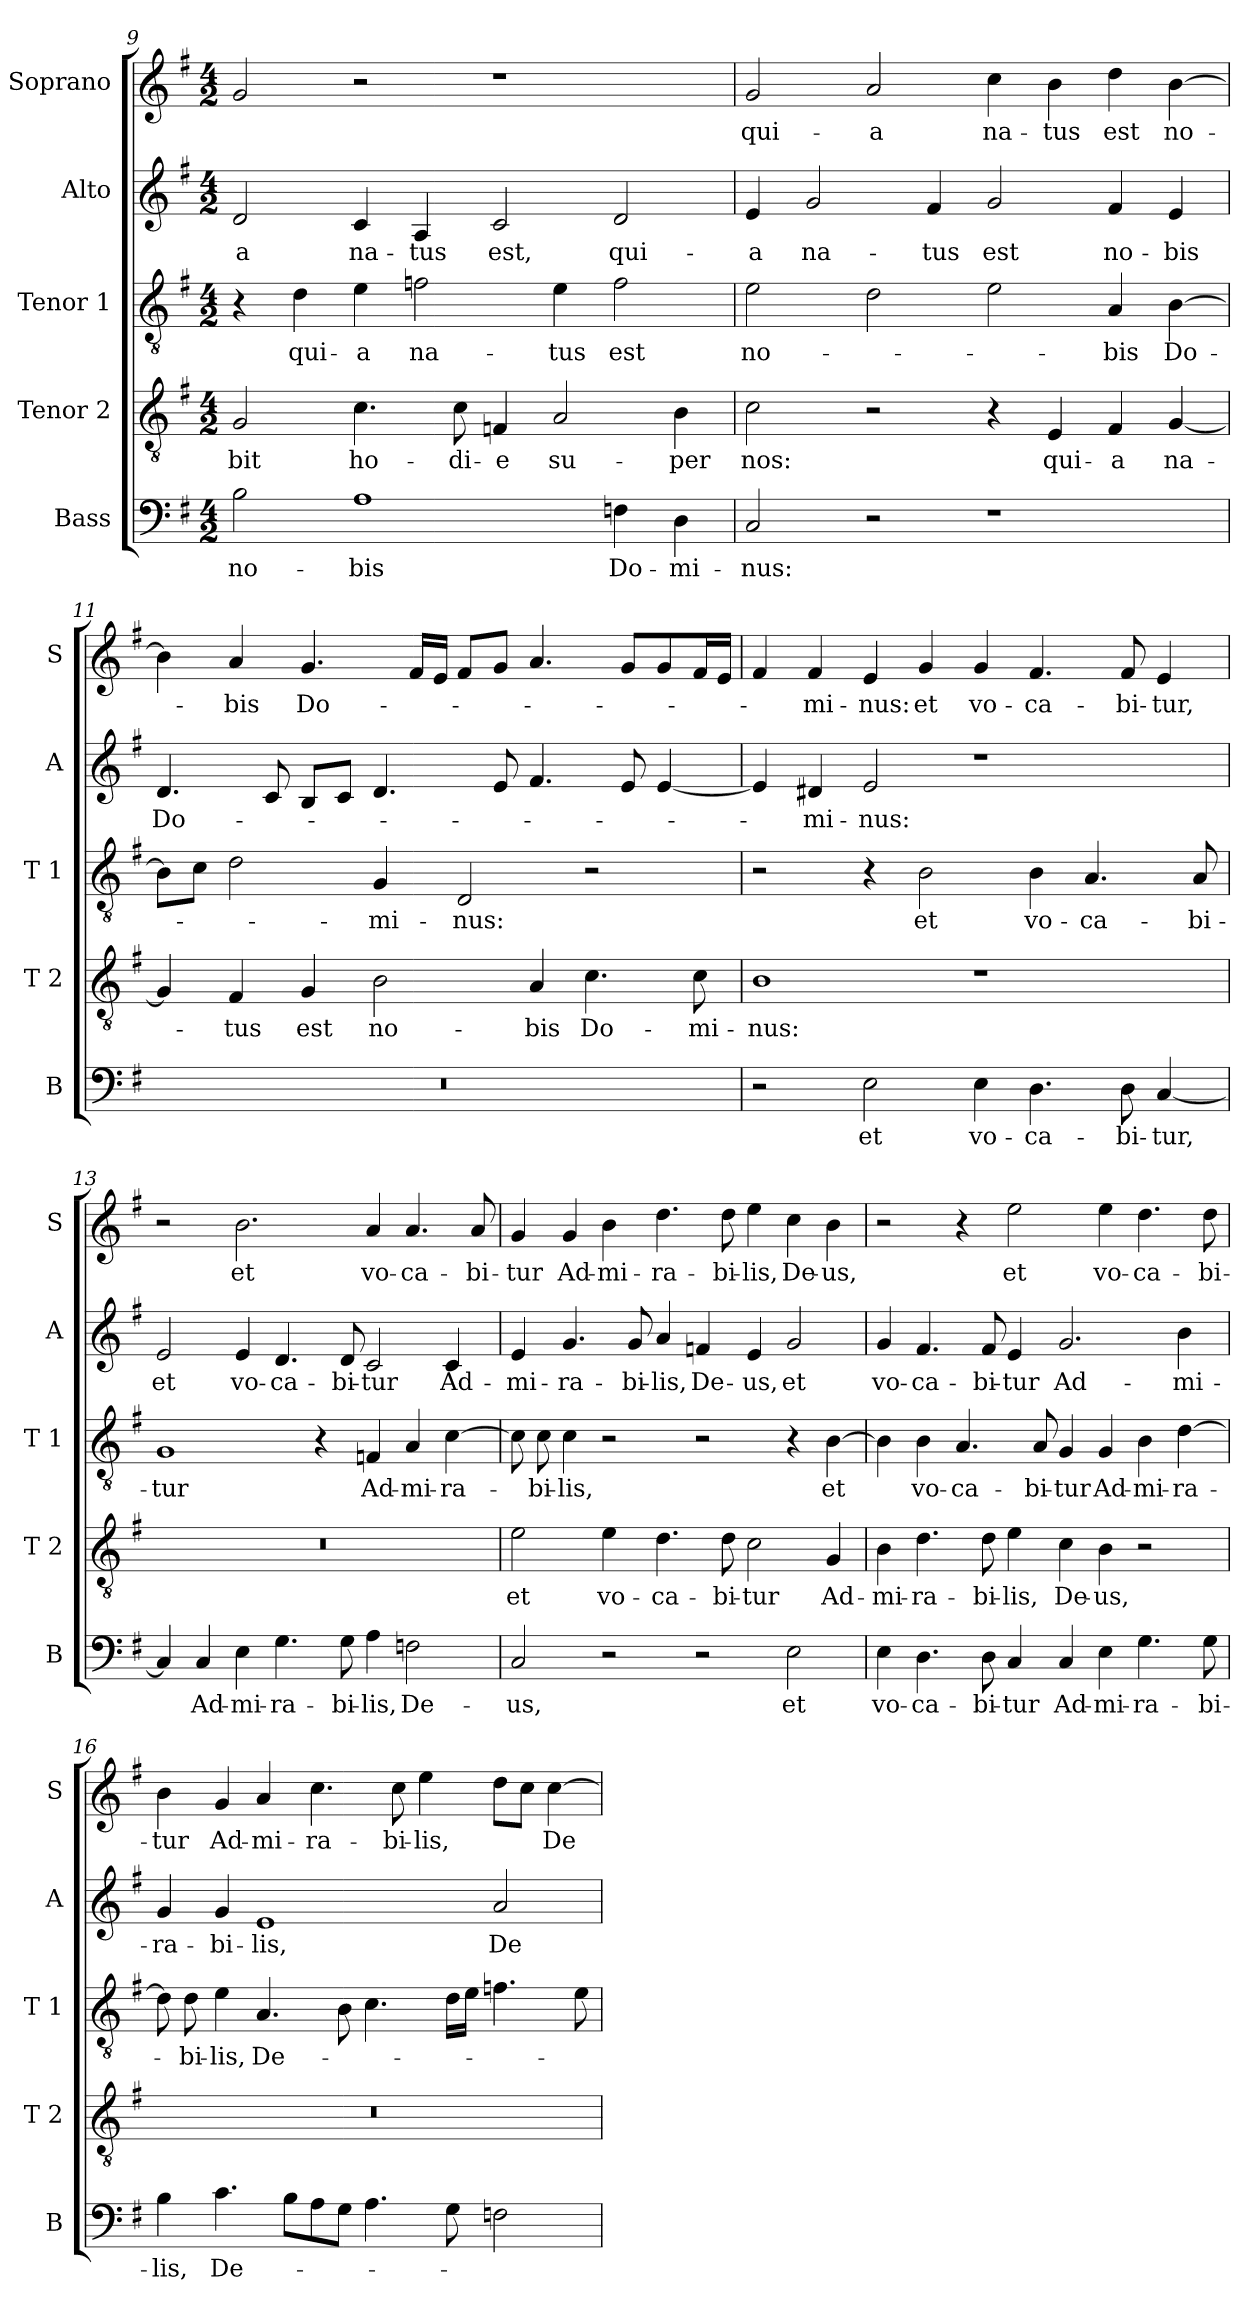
**kern	**text	**kern	**text	**kern	**text	**kern	**text	**kern	**text
*part5	*part5	*part4	*part4	*part3	*part3	*part2	*part2	*part1	*part1
*staff5	*staff5	*staff4	*staff4	*staff3	*staff3	*staff2	*staff2	*staff1	*staff1
*I"Bass	*	*I"Tenor 2	*	*I"Tenor 1	*	*I"Alto	*	*I"Soprano	*
*I'B	*	*I'T 2	*	*I'T 1	*	*I'A	*	*I'S	*
*clefF4	*	*clefGv2	*	*clefGv2	*	*clefG2	*	*clefG2	*
*k[f#]	*	*k[f#]	*	*k[f#]	*	*k[f#]	*	*k[f#]	*
*G:	*	*G:	*	*G:	*	*G:	*	*G:	*
*M4/2	*	*M4/2	*	*M4/2	*	*M4/2	*	*M4/2	*
=9	=9	=9	=9	=9	=9	=9	=9	=9	=9
!	!LO:LY:b	!	!LO:LY:b	!	!	!	!LO:LY:b	!	!
2B\	no-	2G/	-bit	4r	.	2d/	-a	2g/	.
!	!	!	!	!	!LO:LY:b	!	!	!	!
.	.	.	.	4d\	qui-	.	.	.	.
!	!LO:LY:b	!	!LO:LY:b	!	!LO:LY:b	!	!LO:LY:b	!	!
1A	-bis	4.c\	ho-	4e\	-a	4c/	na-	2r	.
!	!	!	!	!	!LO:LY:b	!	!LO:LY:b	!	!
.	.	.	.	2fn\	na-	4A/	-tus	.	.
!	!	!	!LO:LY:b	!	!	!	!	!	!
.	.	8c\	-di-	.	.	.	.	.	.
!	!	!	!LO:LY:b	!	!	!	!LO:LY:b	!	!
.	.	4Fn/	-e	.	.	2c/	est,	1r	.
!	!	!	!LO:LY:b	!	!LO:LY:b	!	!	!	!
.	.	2A/	su-	4e\	-tus	.	.	.	.
!	!LO:LY:b	!	!	!	!LO:LY:b	!	!LO:LY:b	!	!
4Fn\	Do-	.	.	2f\	est	2d/	qui-	.	.
!	!LO:LY:b	!	!LO:LY:b	!	!	!	!	!	!
4D\	-mi-	4B\	-per	.	.	.	.	.	.
!!LO:LB:g=z
=10	=10	=10	=10	=10	=10	=10	=10	=10	=10
!	!LO:LY:b	!	!LO:LY:b	!	!LO:LY:b	!	!LO:LY:b	!	!LO:LY:b
2C/	-nus:	2c\	nos:	2e\	no-	4e/	-a	2g/	qui-
!	!	!	!	!	!	!	!LO:LY:b	!	!
.	.	.	.	.	.	2g/	na-	.	.
!	!	!	!	!	!	!	!	!	!LO:LY:b
2r	.	2r	.	2d\	.	.	.	2a/	-a
!	!	!	!	!	!	!	!LO:LY:b	!	!
.	.	.	.	.	.	4f#/	-tus	.	.
!	!	!	!	!	!	!	!LO:LY:b	!	!LO:LY:b
1r	.	4r	.	2e\	.	2g/	est	4cc\	na-
!	!	!	!LO:LY:b	!	!	!	!	!	!LO:LY:b
.	.	4E/	qui-	.	.	.	.	4b\	-tus
!	!	!	!LO:LY:b	!	!LO:LY:b	!	!LO:LY:b	!	!LO:LY:b
.	.	4F#/	-a	4A/	-bis	4f#/	no-	4dd\	est
!	!	!	!LO:LY:b	!	!LO:LY:b	!	!LO:LY:b	!	!LO:LY:b
.	.	[4G/	na-	[4B\	Do-	4e/	-bis	[4b\	no-
=11	=11	=11	=11	=11	=11	=11	=11	=11	=11
!	!	!	!	!	!	!	!LO:LY:b	!	!
0r	.	4G/]	.	8B\L]	.	4.d/	Do-	4b\]	.
.	.	.	.	8c\J	.	.	.	.	.
!	!	!	!LO:LY:b	!	!	!	!	!	!LO:LY:b
.	.	4F#/	-tus	2d\	.	.	.	4a/	-bis
.	.	.	.	.	.	8c/	.	.	.
!	!	!	!LO:LY:b	!	!	!	!	!	!LO:LY:b
.	.	4G/	est	.	.	8B/L	.	4.g/	Do-
.	.	.	.	.	.	8c/J	.	.	.
!	!	!	!LO:LY:b	!	!LO:LY:b	!	!	!	!
.	.	2B\	no-	4G/	-mi-	4.d/	.	.	.
.	.	.	.	.	.	.	.	16f#/LL	.
.	.	.	.	.	.	.	.	16e/JJ	.
!	!	!	!	!	!LO:LY:b	!	!	!	!
.	.	.	.	2D/	-nus:	.	.	8f#/L	.
.	.	.	.	.	.	8e/	.	8g/J	.
!	!	!	!LO:LY:b	!	!	!	!	!	!
.	.	4A/	-bis	.	.	4.f#/	.	4.a/	.
!	!	!	!LO:LY:b	!	!	!	!	!	!
.	.	4.c\	Do-	2r	.	.	.	.	.
.	.	.	.	.	.	8e/	.	8g/L	.
.	.	.	.	.	.	[4e/	.	8g/	.
!	!	!	!LO:LY:b	!	!	!	!	!	!
.	.	8c\	-mi-	.	.	.	.	16f#/L	.
.	.	.	.	.	.	.	.	16e/JJ	.
=12	=12	=12	=12	=12	=12	=12	=12	=12	=12
!	!	!	!LO:LY:b	!	!	!	!	!	!
2r	.	1B	-nus:	2r	.	4e/]	.	4f#/	.
!	!	!	!	!	!	!	!LO:LY:b	!	!LO:LY:b
.	.	.	.	.	.	4d#X/	-mi-	4f#/	-mi-
!	!LO:LY:b	!	!	!	!	!	!LO:LY:b	!	!LO:LY:b
2E\	et	.	.	4r	.	2e/	-nus:	4e/	-nus:
!	!	!	!	!	!LO:LY:b	!	!	!	!LO:LY:b
.	.	.	.	2B\	et	.	.	4g/	et
!	!LO:LY:b	!	!	!	!	!	!	!	!LO:LY:b
4E\	vo-	1r	.	.	.	1r	.	4g/	vo-
!	!LO:LY:b	!	!	!	!LO:LY:b	!	!	!	!LO:LY:b
4.D\	-ca-	.	.	4B\	vo-	.	.	4.f#/	-ca-
!	!	!	!	!	!LO:LY:b	!	!	!	!
.	.	.	.	4.A/	-ca-	.	.	.	.
!	!LO:LY:b	!	!	!	!	!	!	!	!LO:LY:b
8D\	-bi-	.	.	.	.	.	.	8f#/	-bi-
!	!LO:LY:b	!	!	!	!	!	!	!	!LO:LY:b
[4C/	-tur,	.	.	.	.	.	.	4e/	-tur,
!	!	!	!	!	!LO:LY:b	!	!	!	!
.	.	.	.	8A/	-bi-	.	.	.	.
!!LO:LB:g=z
=13	=13	=13	=13	=13	=13	=13	=13	=13	=13
!	!	!	!	!	!LO:LY:b	!	!LO:LY:b	!	!
4C/]	.	0r	.	1G	-tur	2e/	et	2r	.
!	!LO:LY:b	!	!	!	!	!	!	!	!
4C/	Ad-	.	.	.	.	.	.	.	.
!	!LO:LY:b	!	!	!	!	!	!LO:LY:b	!	!LO:LY:b
4E\	-mi-	.	.	.	.	4e/	vo-	2.b\	et
!	!LO:LY:b	!	!	!	!	!	!LO:LY:b	!	!
4.G\	-ra-	.	.	.	.	4.d/	-ca-	.	.
.	.	.	.	4r	.	.	.	.	.
!	!LO:LY:b	!	!	!	!	!	!LO:LY:b	!	!
8G\	-bi-	.	.	.	.	8d/	-bi-	.	.
!	!LO:LY:b	!	!	!	!LO:LY:b	!	!LO:LY:b	!	!LO:LY:b
4A\	-lis,	.	.	4Fn/	Ad-	2c/	-tur	4a/	vo-
!	!LO:LY:b	!	!	!	!LO:LY:b	!	!	!	!LO:LY:b
2Fn\	De-	.	.	4A/	-mi-	.	.	4.a/	-ca-
!	!	!	!	!	!LO:LY:b	!	!LO:LY:b	!	!
.	.	.	.	[4c\	-ra-	4c/	Ad-	.	.
!	!	!	!	!	!	!	!	!	!LO:LY:b
.	.	.	.	.	.	.	.	8a/	-bi-
=14	=14	=14	=14	=14	=14	=14	=14	=14	=14
!	!LO:LY:b	!	!LO:LY:b	!	!	!	!LO:LY:b	!	!LO:LY:b
2C/	-us,	2e\	et	8c\]	.	4e/	-mi-	4g/	-tur
!	!	!	!	!	!LO:LY:b	!	!	!	!
.	.	.	.	8c\	-bi-	.	.	.	.
!	!	!	!	!	!LO:LY:b	!	!LO:LY:b	!	!LO:LY:b
.	.	.	.	4c\	-lis,	4.g/	-ra-	4g/	Ad-
!	!	!	!LO:LY:b	!	!	!	!	!	!LO:LY:b
2r	.	4e\	vo-	2r	.	.	.	4b\	-mi-
!	!	!	!	!	!	!	!LO:LY:b	!	!
.	.	.	.	.	.	8g/	-bi-	.	.
!	!	!	!LO:LY:b	!	!	!	!LO:LY:b	!	!LO:LY:b
.	.	4.d\	-ca-	.	.	4a/	-lis,	4.dd\	-ra-
!	!	!	!	!	!	!	!LO:LY:b	!	!
2r	.	.	.	2r	.	4fn/	De-	.	.
!	!	!	!LO:LY:b	!	!	!	!	!	!LO:LY:b
.	.	8d\	-bi-	.	.	.	.	8dd\	-bi-
!	!	!	!LO:LY:b	!	!	!	!LO:LY:b	!	!LO:LY:b
.	.	2c\	-tur	.	.	4e/	-us,	4ee\	-lis,
!	!LO:LY:b	!	!	!	!	!	!LO:LY:b	!	!LO:LY:b
2E\	et	.	.	4r	.	2g/	et	4cc\	De-
!	!	!	!LO:LY:b	!	!LO:LY:b	!	!	!	!LO:LY:b
.	.	4G/	Ad-	[4B\	et	.	.	4b\	-us,
=15	=15	=15	=15	=15	=15	=15	=15	=15	=15
!	!LO:LY:b	!	!LO:LY:b	!	!	!	!LO:LY:b	!	!
4E\	vo-	4B\	-mi-	4B\]	.	4g/	vo-	2r	.
!	!LO:LY:b	!	!LO:LY:b	!	!LO:LY:b	!	!LO:LY:b	!	!
4.D\	-ca-	4.d\	-ra-	4B\	vo-	4.f#/	-ca-	.	.
!	!	!	!	!	!LO:LY:b	!	!	!	!
.	.	.	.	4.A/	-ca-	.	.	4r	.
!	!LO:LY:b	!	!LO:LY:b	!	!	!	!LO:LY:b	!	!
8D\	-bi-	8d\	-bi-	.	.	8f#/	-bi-	.	.
!	!LO:LY:b	!	!LO:LY:b	!	!	!	!LO:LY:b	!	!LO:LY:b
4C/	-tur	4e\	-lis,	.	.	4e/	-tur	2ee\	et
!	!	!	!	!	!LO:LY:b	!	!	!	!
.	.	.	.	8A/	-bi-	.	.	.	.
!	!LO:LY:b	!	!LO:LY:b	!	!LO:LY:b	!	!LO:LY:b	!	!
4C/	Ad-	4c\	De-	4G/	-tur	2.g/	Ad-	.	.
!	!LO:LY:b	!	!LO:LY:b	!	!LO:LY:b	!	!	!	!LO:LY:b
4E\	-mi-	4B\	-us,	4G/	Ad-	.	.	4ee\	vo-
!	!LO:LY:b	!	!	!	!LO:LY:b	!	!	!	!LO:LY:b
4.G\	-ra-	2r	.	4B\	-mi-	.	.	4.dd\	-ca-
!	!	!	!	!	!LO:LY:b	!	!LO:LY:b	!	!
.	.	.	.	[4d\	-ra-	4b\	-mi-	.	.
!	!LO:LY:b	!	!	!	!	!	!	!	!LO:LY:b
8G\	-bi-	.	.	.	.	.	.	8dd\	-bi-
!!LO:PB:g=z
=16	=16	=16	=16	=16	=16	=16	=16	=16	=16
!	!LO:LY:b	!	!	!	!	!	!LO:LY:b	!	!LO:LY:b
4B\	-lis,	0r	.	8d\]	.	4g/	-ra-	4b\	-tur
!	!	!	!	!	!LO:LY:b	!	!	!	!
.	.	.	.	8d\	-bi-	.	.	.	.
!	!LO:LY:b	!	!	!	!LO:LY:b	!	!LO:LY:b	!	!LO:LY:b
4.c\	De-	.	.	4e\	-lis,	4g/	-bi-	4g/	Ad-
!	!	!	!	!	!LO:LY:b	!	!LO:LY:b	!	!LO:LY:b
.	.	.	.	4.A/	De-	1e	-lis,	4a/	-mi-
8B\L	.	.	.	.	.	.	.	.	.
!	!	!	!	!	!	!	!	!	!LO:LY:b
8A\	.	.	.	.	.	.	.	4.cc\	-ra-
8G\J	.	.	.	8B\	.	.	.	.	.
4.A\	.	.	.	4.c\	.	.	.	.	.
!	!	!	!	!	!	!	!	!	!LO:LY:b
.	.	.	.	.	.	.	.	8cc\	-bi-
!	!	!	!	!	!	!	!	!	!LO:LY:b
.	.	.	.	.	.	.	.	4ee\	-lis,
8G\	.	.	.	16d\LL	.	.	.	.	.
.	.	.	.	16e\JJ	.	.	.	.	.
!	!	!	!	!	!	!	!LO:LY:b	!	!
2Fn\	.	.	.	4.fn\	.	2a/	De-	8dd\L	.
.	.	.	.	.	.	.	.	8cc\J	.
!	!	!	!	!	!	!	!	!	!LO:LY:b
.	.	.	.	.	.	.	.	[4cc\	De-
.	.	.	.	8e\	.	.	.	.	.
=	=	=	=	=	=	=	=	=	=
*-	*-	*-	*-	*-	*-	*-	*-	*-	*-
